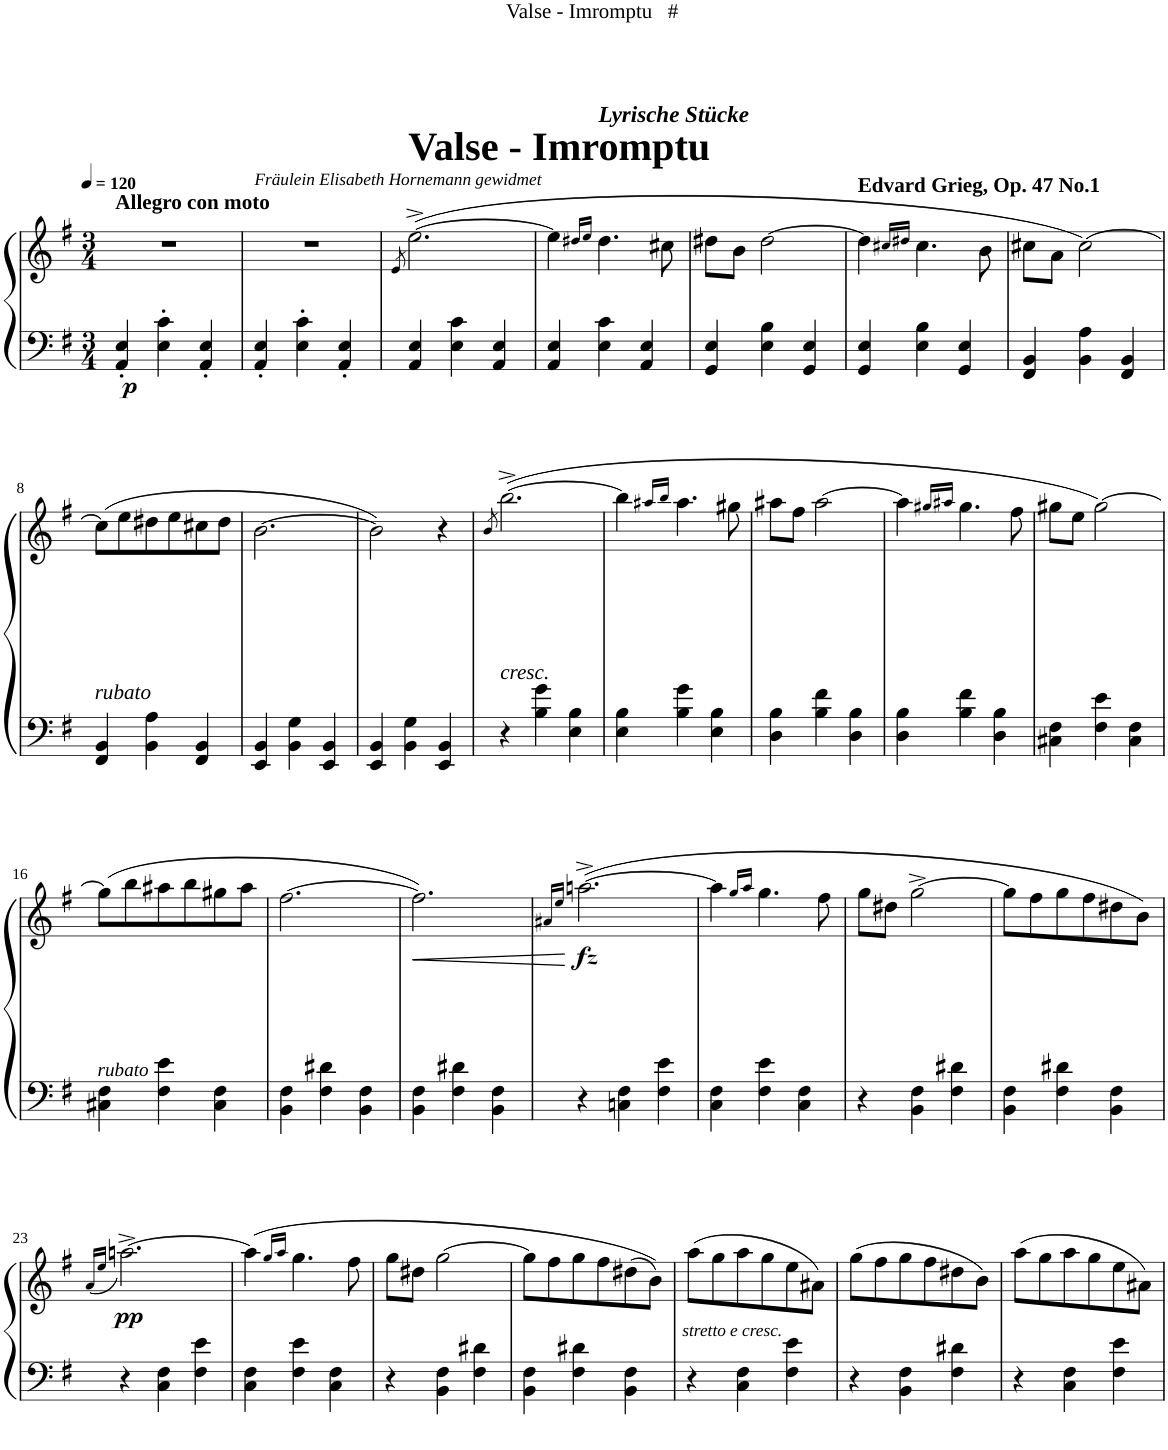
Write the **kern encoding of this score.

**kern	**kern	**dynam
*part1	*part1	*part1
*staff2	*staff1	*staff1/2
*clefF4	*clefG2	*
*k[f#]	*k[f#]	*
*G:	*G:	*
*M3/4	*M3/4	*
*MM120	*MM120	*
=1	=1	=1
!	!LO:TX:a:B:t=Allegro con moto	!
!	!	!LO:DY:b=2
4AA/' 4E/'	2.r	p
4E\' 4c\'	.	.
4AA/' 4E/'	.	.
=2	=2	=2
!	!LO:TX:a:i:t=Fräulein Elisabeth Hornemann gewidmet	!
4AA/' 4E/'	2.r	.
4E\' 4c\'	.	.
4AA/' 4E/'	.	.
=3	=3	=3
.	8qe/	.
!	!LO:TX:a:B:t=Valse - Imromptu	!
4AA/ 4E/	([2.ee^\	.
4E\ 4c\	.	.
4AA/ 4E/	.	.
=4	=4	=4
4AA/ 4E/	4ee\]	.
.	16qdd#X/LL	.
.	16qee/JJ	.
!	!LO:TX:a:Bi:t=Lyrische Stücke	!
4E\ 4c\	4.dd#\	.
4AA/ 4E/	.	.
.	8cc#X\	.
=5	=5	=5
4GG/ 4E/	8dd#X\L	.
.	8b\J	.
4E\ 4B\	[2dd#\	.
4GG/ 4E/	.	.
=6	=6	=6
!	!LO:TX:a:B:t=Edvard Grieg, Op. 47 No.1	!
4GG/ 4E/	4dd#\]	.
.	16qcc#X/LL	.
.	16qdd#X/JJ	.
4E\ 4B\	4.cc#\	.
4GG/ 4E/	.	.
.	8b\	.
=7	=7	=7
4FF#/ 4BB/	8cc#X\L	.
.	8a\J	.
4BB\ 4A\	[2cc#\)	.
4FF#/ 4BB/	.	.
!!LO:LB:g=z
=8	=8	=8
!	!LO:TX:b:i:t=rubato	!
4FF#/ 4BB/	(8cc#\L]	.
.	8ee\	.
4BB\ 4A\	8dd#X\	.
.	8ee\	.
4FF#/ 4BB/	8cc#X\	.
.	8dd#\J	.
=9	=9	=9
4EE/ 4BB/	[2.b\	.
4BB\ 4G\	.	.
4EE/ 4BB/	.	.
=10	=10	=10
4EE/ 4BB/	2b\])	.
4BB\ 4G\	.	.
4EE/ 4BB/	4r	.
=11	=11	=11
.	8qb/	.
!	!LO:TX:b:i:t=cresc.	!
4r	([2.bb^\	.
4B\ 4g\	.	.
4E\ 4B\	.	.
=12	=12	=12
4E\ 4B\	4bb\]	.
.	16qaa#X/LL	.
.	16qbb/JJ	.
4B\ 4g\	4.aa#\	.
4E\ 4B\	.	.
.	8gg#X\	.
=13	=13	=13
4D\ 4B\	8aa#X\L	.
.	8ff#\J	.
4B\ 4f#\	[2aa#\	.
4D\ 4B\	.	.
=14	=14	=14
4D\ 4B\	4aa#\]	.
.	16qgg#X/LL	.
.	16qaa#X/JJ	.
4B\ 4f#\	4.gg#\	.
4D\ 4B\	.	.
.	8ff#\	.
=15	=15	=15
4C#X\ 4F#\	8gg#X\L	.
.	8ee\J	.
4F#\ 4e\	[2gg#\)	.
4C#\ 4F#\	.	.
!!LO:LB:g=z
=16	=16	=16
!	!LO:TX:b:i:t=rubato	!
4C#X\ 4F#\	(8gg#\L]	.
.	8bb\	.
4F#\ 4e\	8aa#X\	.
.	8bb\	.
4C#\ 4F#\	8gg#X\	.
.	8aa#\J	.
=17	=17	=17
4BB\ 4F#\	[2.ff#\	.
4F#\ 4d#X\	.	.
4BB\ 4F#\	.	.
=18	=18	=18
!	!	!LO:HP:b
4BB\ 4F#\	2.ff#\])	<
4F#\ 4d#X\	.	.
4BB\ 4F#\	.	.
.	.	[
=19	=19	=19
.	16qa#X/LL	.
.	16qee/JJ	.
!	!	!LO:DY:b
4r	([2.aan^\	fz
4Cn\ 4F#\	.	.
4F#\ 4e\	.	.
=20	=20	=20
4C\ 4F#\	4aa\]	.
.	16qgg/LL	.
.	16qaa/JJ	.
4F#\ 4e\	4.gg\	.
4C\ 4F#\	.	.
.	8ff#\	.
=21	=21	=21
4r	8gg\L	.
.	8dd#X\J	.
4BB\ 4F#\	[2gg^\	.
4F#\ 4d#X\	.	.
=22	=22	=22
4BB\ 4F#\	8gg\L]	.
.	8ff#\	.
4F#\ 4d#X\	8gg\	.
.	8ff#\	.
4BB\ 4F#\	8dd#X\	.
.	8b\J)	.
!!LO:LB:g=z
=23	=23	=23
.	(16qa/LL	.
.	16qee/JJ	.
!	!	!LO:DY:b
4r	[2.aan^\)	pp
4C\ 4F#\	.	.
4F#\ 4e\	.	.
=24	=24	=24
4C\ 4F#\	(4aa\]	.
.	16qgg/LL	.
.	16qaa/JJ	.
4F#\ 4e\	4.gg\	.
4C\ 4F#\	.	.
.	8ff#\	.
=25	=25	=25
4r	8gg\L	.
.	8dd#X\J	.
4BB\ 4F#\	[2gg\	.
4F#\ 4d#X\	.	.
=26	=26	=26
4BB\ 4F#\	8gg\L]	.
.	8ff#\	.
4F#\ 4d#X\	8gg\	.
.	8ff#\	.
4BB\ 4F#\	(8dd#X\	.
.	8b\J))	.
=27	=27	=27
!	!LO:TX:b:i:t=stretto e cresc.	!
4r	(8aa\L	.
.	8gg\	.
4C\ 4F#\	8aa\	.
.	8gg\	.
4F#\ 4e\	8ee\	.
.	8a#X\J)	.
=28	=28	=28
4r	(8gg\L	.
.	8ff#\	.
4BB\ 4F#\	8gg\	.
.	8ff#\	.
4F#\ 4d#X\	8dd#X\	.
.	8b\J)	.
=29	=29	=29
4r	(8aa\L	.
.	8gg\	.
4C\ 4F#\	8aa\	.
.	8gg\	.
4F#\ 4e\	8ee\	.
.	8a#X\J)	.
=	=	=
*-	*-	*-
